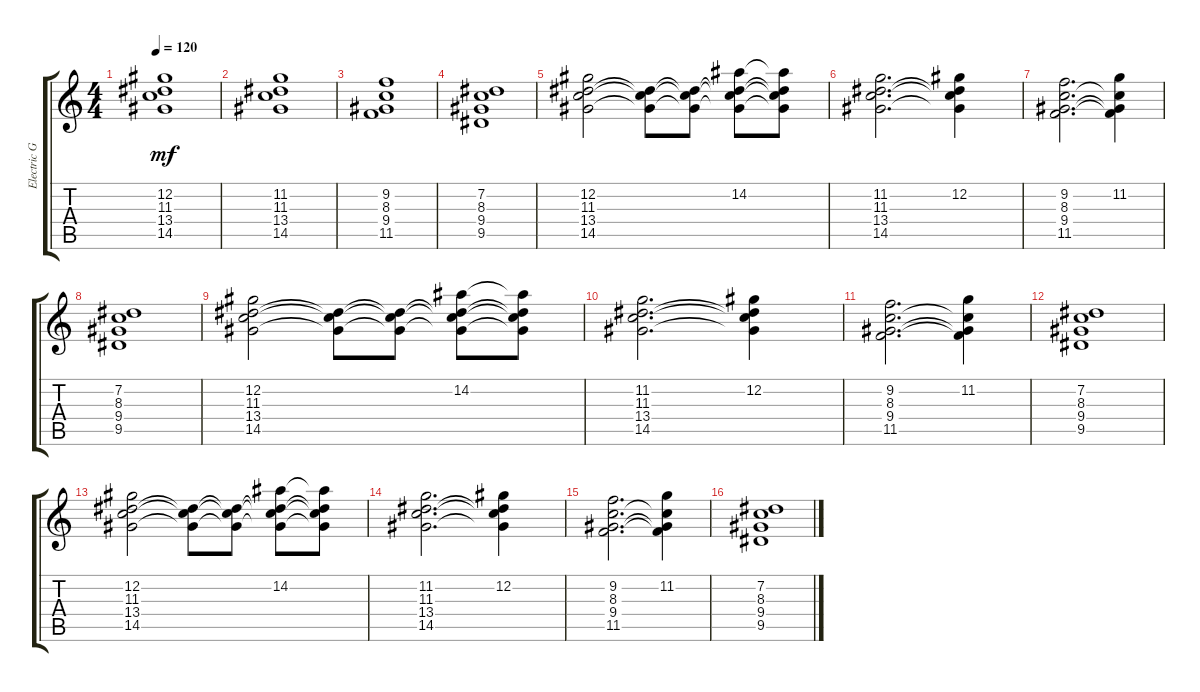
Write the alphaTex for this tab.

\track ("Electric Guitar 1" "Electric G") {instrument distortionguitar}
\staff {score tabs}
\tuning (Db4 Ab3 E3 B2 Gb2 Db2) {hide}
\ts (4 4)
\tempo 120
\clef g2
\ks c
(12.2 11.3 13.4 14.5).1{dy mf} |
(11.2 11.3 13.4 14.5).1 |
(9.2 8.3 9.4 11.5).1 |
(7.2 8.3 9.4 9.5).1 |
(12.2 11.3 13.4 14.5).2 (11.3{t} 13.4{t} 14.5{t}).8 (11.3{t} 13.4{t} 14.5{t}).8 (14.2 11.3{t} 13.4{t} 14.5{t}).8 (14.2{t} 11.3{t} 13.4{t} 14.5{t}).8 |
(11.2 11.3 13.4 14.5).2{d} (12.2 11.3{t} 13.4{t} 14.5{t}).4 |
(9.2 8.3 9.4 11.5).2{d} (11.2 8.3{t} 9.4{t} 11.5{t}).4 |
(7.2 8.3 9.4 9.5).1 |
(12.2 11.3 13.4 14.5).2 (11.3{t} 13.4{t} 14.5{t}).8 (11.3{t} 13.4{t} 14.5{t}).8 (14.2 11.3{t} 13.4{t} 14.5{t}).8 (14.2{t} 11.3{t} 13.4{t} 14.5{t}).8 |
(11.2 11.3 13.4 14.5).2{d} (12.2 11.3{t} 13.4{t} 14.5{t}).4 |
(9.2 8.3 9.4 11.5).2{d} (11.2 8.3{t} 9.4{t} 11.5{t}).4 |
(7.2 8.3 9.4 9.5).1 |
(12.2 11.3 13.4 14.5).2 (11.3{t} 13.4{t} 14.5{t}).8 (11.3{t} 13.4{t} 14.5{t}).8 (14.2 11.3{t} 13.4{t} 14.5{t}).8 (14.2{t} 11.3{t} 13.4{t} 14.5{t}).8 |
(11.2 11.3 13.4 14.5).2{d} (12.2 11.3{t} 13.4{t} 14.5{t}).4 |
(9.2 8.3 9.4 11.5).2{d} (11.2 8.3{t} 9.4{t} 11.5{t}).4 |
(7.2 8.3 9.4 9.5).1
